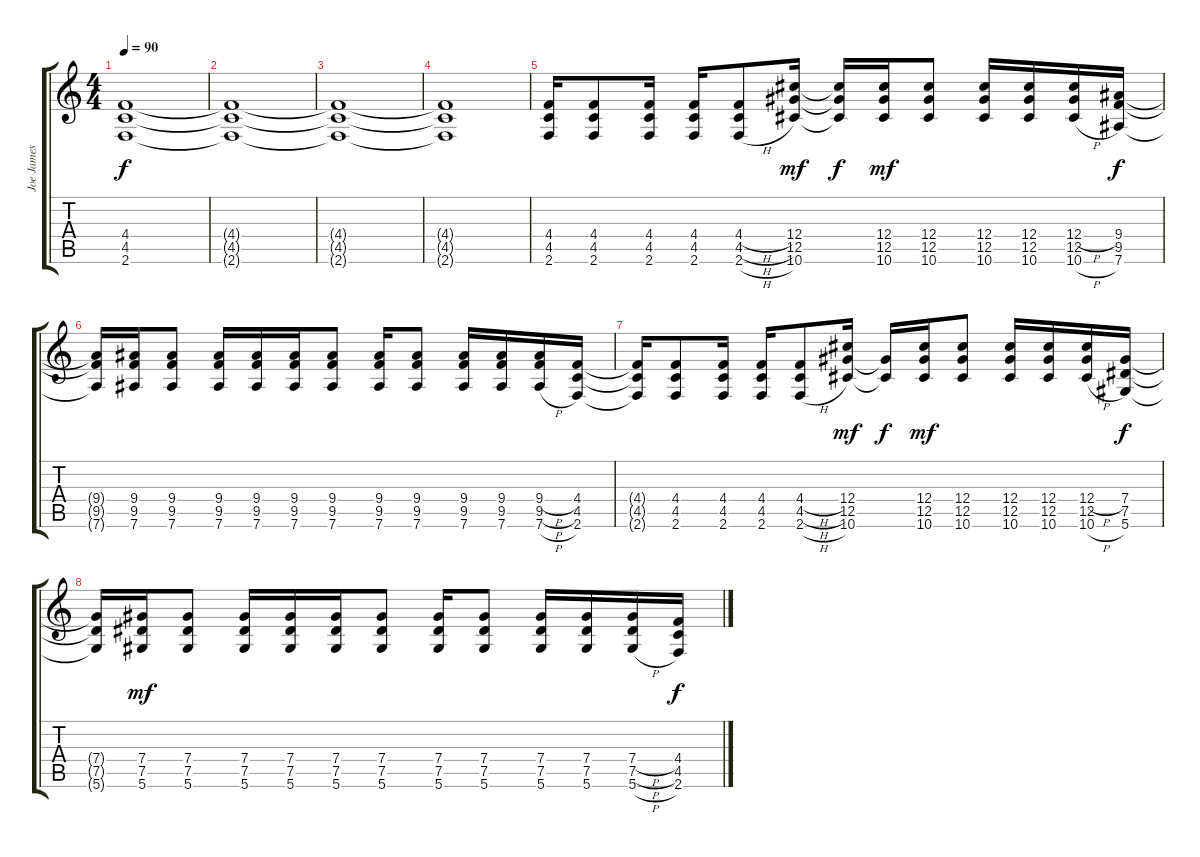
\track ("Joe James" "Joe James") {instrument distortionguitar}
\staff {score tabs}
\tuning (Eb4 Bb3 Gb3 Db3 Ab2 Eb2) {hide}
\ts (4 4)
\tempo 90
\clef g2
\ks c
(4.4{t} 4.5{t} 2.6{t}).1{dy f} |
(4.4{t} 4.5{t} 2.6{t}).1 |
(4.4{t} 4.5{t} 2.6{t}).1 |
(4.4{t} 4.5{t} 2.6{t}).1 |
(4.4 4.5 2.6).16 (4.4 4.5 2.6).8 (4.4 4.5 2.6).16 (4.4 4.5 2.6).16 (4.4{h} 4.5{h} 2.6{h}).8 (12.4 12.5 10.6).16{dy mf} (12.4{t} 12.5{t} 10.6{t}).16{dy f} (12.4 12.5 10.6).16{dy mf} (12.4 12.5 10.6).8 (12.4 12.5 10.6).16 (12.4 12.5 10.6).16 (12.4{h} 12.5 10.6{h}).16 (9.4 9.5 7.6).16{dy f} |
(9.4{t} 9.5{t} 7.6{t}).16 (9.4 9.5 7.6).16 (9.4 9.5 7.6).8 (9.4 9.5 7.6).16 (9.4 9.5 7.6).16 (9.4 9.5 7.6).16 (9.4 9.5 7.6).8 (9.4 9.5 7.6).16 (9.4 9.5 7.6).8 (9.4 9.5 7.6).16 (9.4 9.5 7.6).16 (9.4{h} 9.5{h} 7.6{h}).16 (4.4 4.5 2.6).16 |
(4.4{t} 4.5{t} 2.6{t}).16 (4.4 4.5 2.6).8 (4.4 4.5 2.6).16 (4.4 4.5 2.6).16 (4.4{h} 4.5{h} 2.6{h}).8 (12.4 12.5 10.6).16{dy mf} (12.5{t} 10.6{t}).16{dy f} (12.4 12.5 10.6).16{dy mf} (12.4 12.5 10.6).8 (12.4 12.5 10.6).16 (12.4 12.5 10.6).16 (12.4{h} 12.5 10.6{h}).16 (7.4 7.5 5.6).16{dy f} |
(7.4{t} 7.5{t} 5.6{t}).16 (7.4 7.5 5.6).16{dy mf} (7.4 7.5 5.6).8 (7.4 7.5 5.6).16 (7.4 7.5 5.6).16 (7.4 7.5 5.6).16 (7.4 7.5 5.6).8 (7.4 7.5 5.6).16 (7.4 7.5 5.6).8 (7.4 7.5 5.6).16 (7.4 7.5 5.6).16 (7.4{h} 7.5{h} 5.6{h}).16 (4.4 4.5 2.6).16{dy f}
